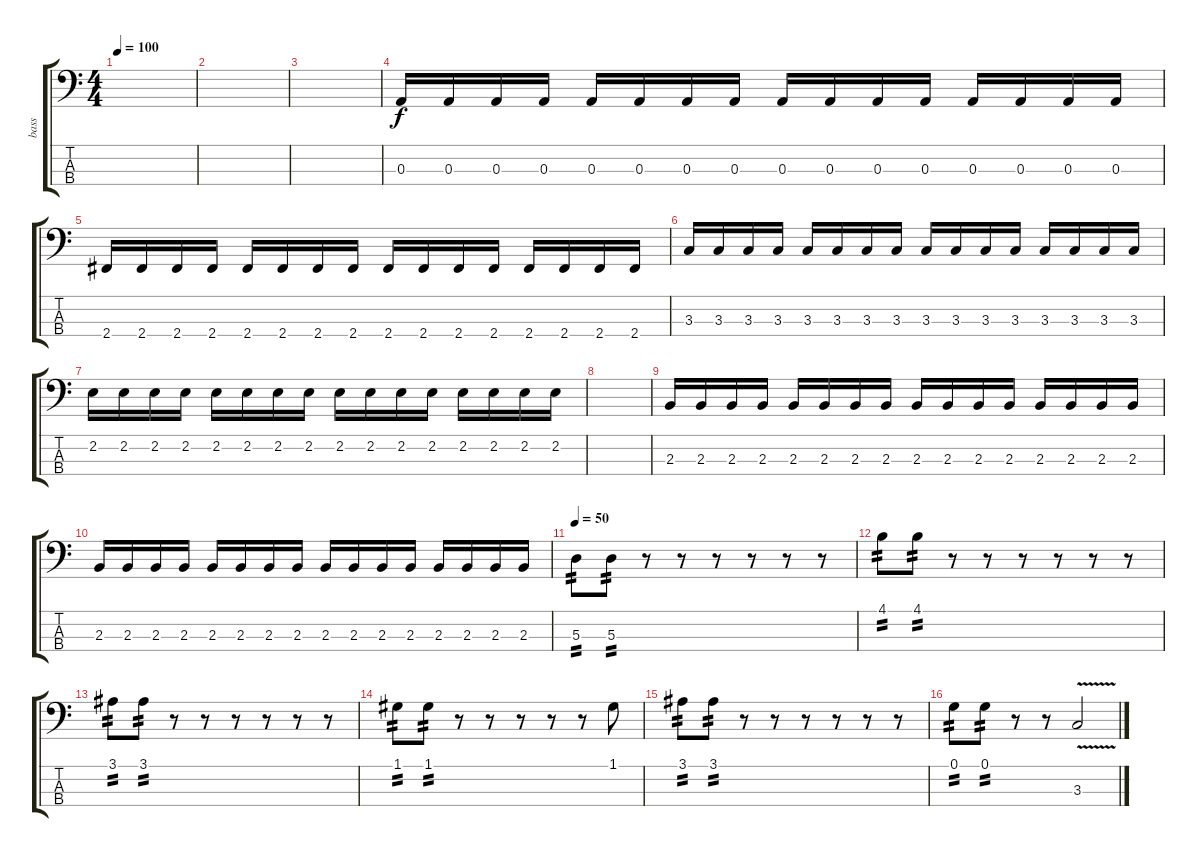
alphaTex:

\track ("bass" "bass") {instrument electricbassfinger}
\staff {score tabs}
\tuning (G2 D2 A1 E1) {hide}
\ts (4 4)
\tempo 100
\clef f4
\ks c
|
|
|
0.3.16 0.3.16 0.3.16 0.3.16 0.3.16 0.3.16 0.3.16 0.3.16 0.3.16 0.3.16 0.3.16 0.3.16 0.3.16 0.3.16 0.3.16 0.3.16 |
2.4.16 2.4.16 2.4.16 2.4.16 2.4.16 2.4.16 2.4.16 2.4.16 2.4.16 2.4.16 2.4.16 2.4.16 2.4.16 2.4.16 2.4.16 2.4.16 |
3.3.16 3.3.16 3.3.16 3.3.16 3.3.16 3.3.16 3.3.16 3.3.16 3.3.16 3.3.16 3.3.16 3.3.16 3.3.16 3.3.16 3.3.16 3.3.16 |
2.2.16 2.2.16 2.2.16 2.2.16 2.2.16 2.2.16 2.2.16 2.2.16 2.2.16 2.2.16 2.2.16 2.2.16 2.2.16 2.2.16 2.2.16 2.2.16 |
|
2.3.16 2.3.16 2.3.16 2.3.16 2.3.16 2.3.16 2.3.16 2.3.16 2.3.16 2.3.16 2.3.16 2.3.16 2.3.16 2.3.16 2.3.16 2.3.16 |
2.3.16 2.3.16 2.3.16 2.3.16 2.3.16 2.3.16 2.3.16 2.3.16 2.3.16 2.3.16 2.3.16 2.3.16 2.3.16 2.3.16 2.3.16 2.3.16 |
\tempo 50
5.3.8{tp 2} 5.3.8{tp 2} r.8 r.8 r.8 r.8 r.8 r.8 |
4.1.8{tp 2} 4.1.8{tp 2} r.8 r.8 r.8 r.8 r.8 r.8 |
3.1.8{tp 2} 3.1.8{tp 2} r.8 r.8 r.8 r.8 r.8 r.8 |
1.1.8{tp 2} 1.1.8{tp 2} r.8 r.8 r.8 r.8 r.8 1.1.8 |
3.1.8{tp 2} 3.1.8{tp 2} r.8 r.8 r.8 r.8 r.8 r.8 |
0.1.8{tp 2} 0.1.8{tp 2} r.8 r.8 3.3{v}.2
